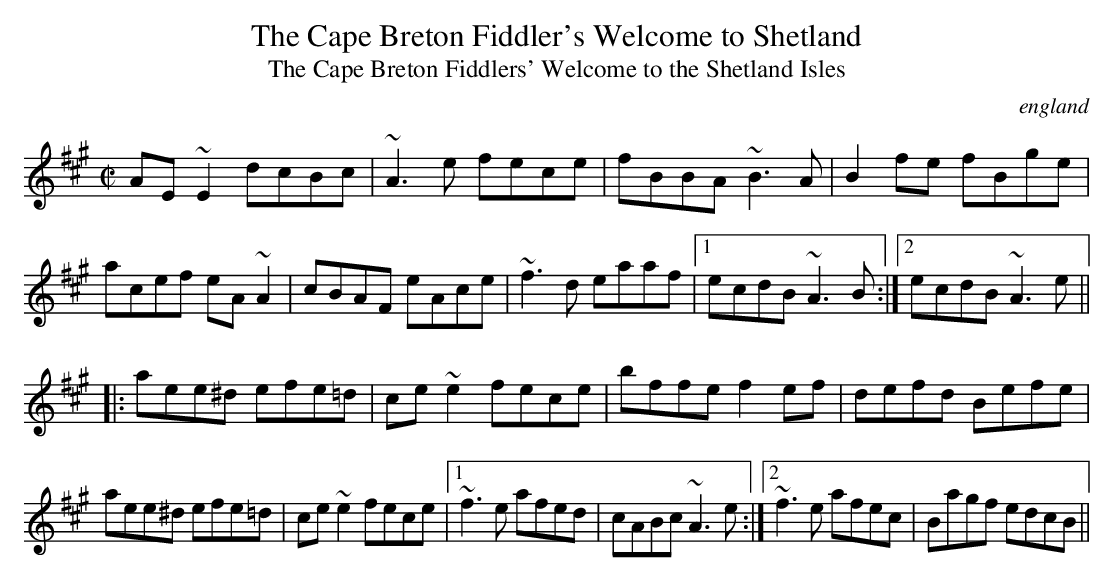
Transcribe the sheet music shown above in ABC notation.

X:1
T:Cape Breton Fiddler's Welcome to Shetland, The
T:Cape Breton Fiddlers' Welcome to the Shetland Isles, The
O:england
M:C|
K:A
AE~E2 dcBc|~A3e fece|fBBA ~B3A|B2fe fBge|
acef eA~A2|cBAF eAce|~f3d eaaf|1 ecdB ~A3B:|2 ecdB ~A3e||
|:aee^d efe=d|ce~e2 fece|bffe f2ef|defd Befe|
aee^d efe=d|ce~e2 fece|1 ~f3e afed|cABc ~A3e:|2 ~f3e afec|Bagf edcB||
